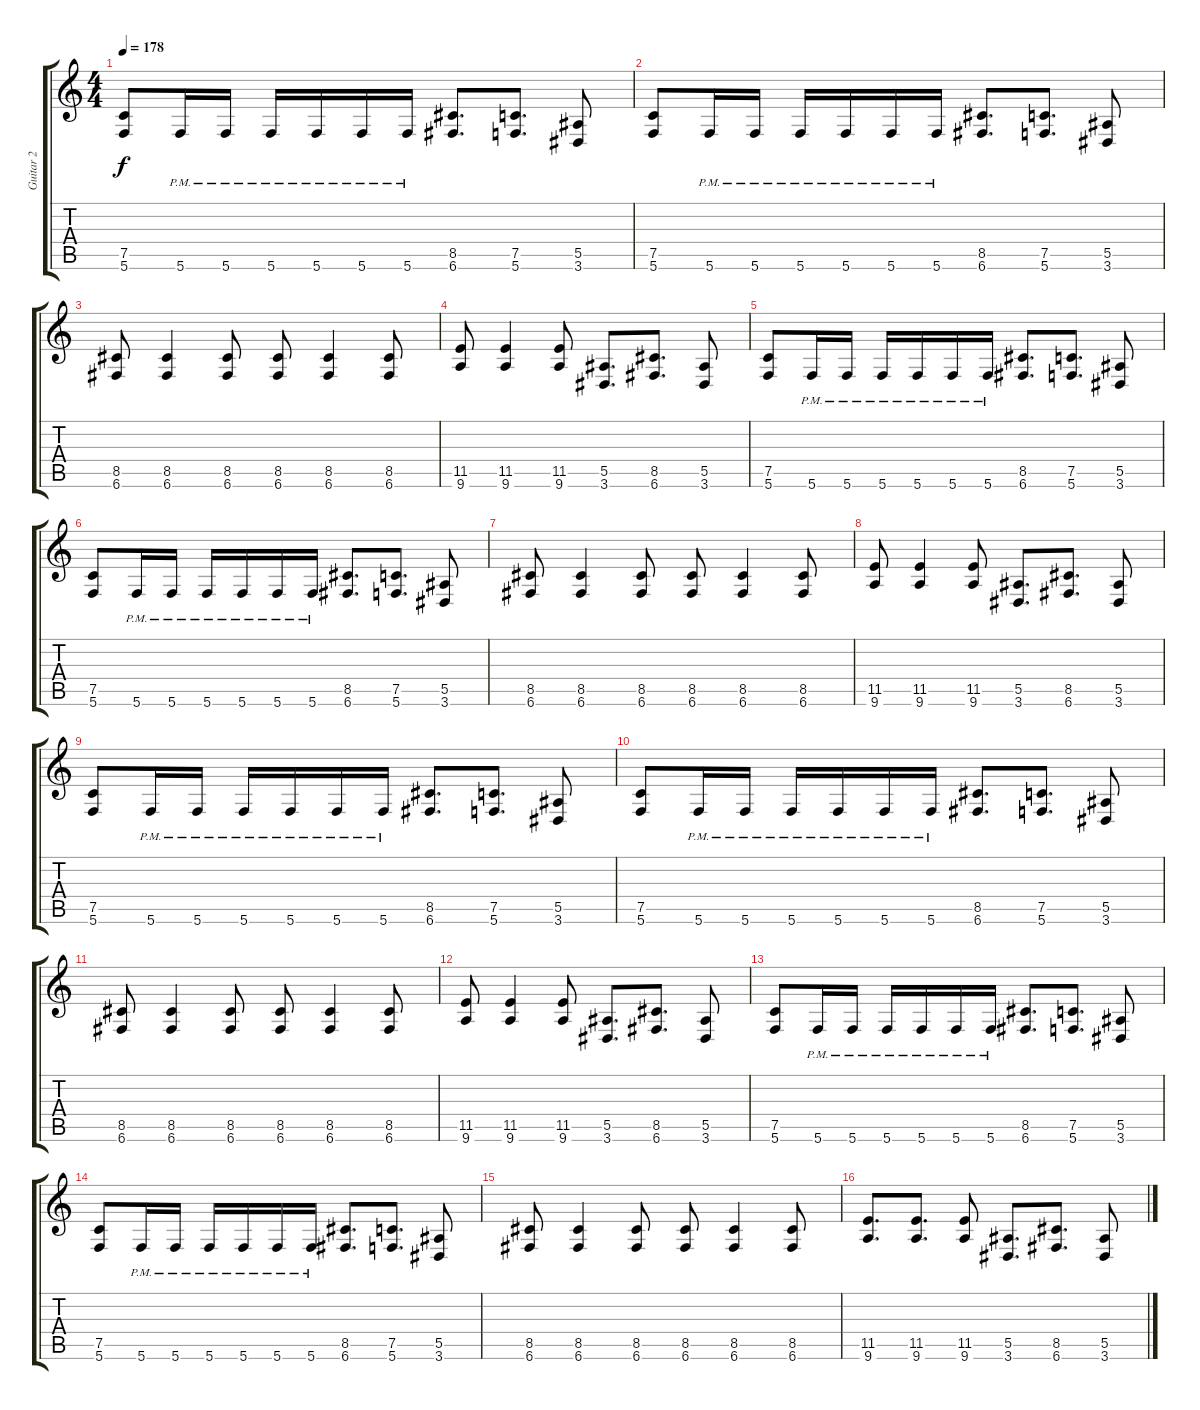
\track ("Guitar 2" "Guitar 2") {instrument distortionguitar}
\staff {score tabs}
\tuning (C4 G3 Eb3 Bb2 F2 C2) {hide}
\ts (4 4)
\tempo 178
\clef g2
\ks c
(7.5 5.6).8{dy f} 5.6{pm}.16 5.6{pm}.16 5.6{pm}.16 5.6{pm}.16 5.6{pm}.16 5.6{pm}.16 (8.5 6.6).8{d} (7.5 5.6).8{d} (5.5 3.6).8 |
(7.5 5.6).8 5.6{pm}.16 5.6{pm}.16 5.6{pm}.16 5.6{pm}.16 5.6{pm}.16 5.6{pm}.16 (8.5 6.6).8{d} (7.5 5.6).8{d} (5.5 3.6).8 |
(8.5 6.6).8 (8.5 6.6).4 (8.5 6.6).8 (8.5 6.6).8 (8.5 6.6).4 (8.5 6.6).8 |
(11.5 9.6).8 (11.5 9.6).4 (11.5 9.6).8 (5.5 3.6).8{d} (8.5 6.6).8{d} (5.5 3.6).8 |
(7.5 5.6).8 5.6{pm}.16 5.6{pm}.16 5.6{pm}.16 5.6{pm}.16 5.6{pm}.16 5.6{pm}.16 (8.5 6.6).8{d} (7.5 5.6).8{d} (5.5 3.6).8 |
(7.5 5.6).8 5.6{pm}.16 5.6{pm}.16 5.6{pm}.16 5.6{pm}.16 5.6{pm}.16 5.6{pm}.16 (8.5 6.6).8{d} (7.5 5.6).8{d} (5.5 3.6).8 |
(8.5 6.6).8 (8.5 6.6).4 (8.5 6.6).8 (8.5 6.6).8 (8.5 6.6).4 (8.5 6.6).8 |
(11.5 9.6).8 (11.5 9.6).4 (11.5 9.6).8 (5.5 3.6).8{d} (8.5 6.6).8{d} (5.5 3.6).8 |
(7.5 5.6).8 5.6{pm}.16 5.6{pm}.16 5.6{pm}.16 5.6{pm}.16 5.6{pm}.16 5.6{pm}.16 (8.5 6.6).8{d} (7.5 5.6).8{d} (5.5 3.6).8 |
(7.5 5.6).8 5.6{pm}.16 5.6{pm}.16 5.6{pm}.16 5.6{pm}.16 5.6{pm}.16 5.6{pm}.16 (8.5 6.6).8{d} (7.5 5.6).8{d} (5.5 3.6).8 |
(8.5 6.6).8 (8.5 6.6).4 (8.5 6.6).8 (8.5 6.6).8 (8.5 6.6).4 (8.5 6.6).8 |
(11.5 9.6).8 (11.5 9.6).4 (11.5 9.6).8 (5.5 3.6).8{d} (8.5 6.6).8{d} (5.5 3.6).8 |
(7.5 5.6).8 5.6{pm}.16 5.6{pm}.16 5.6{pm}.16 5.6{pm}.16 5.6{pm}.16 5.6{pm}.16 (8.5 6.6).8{d} (7.5 5.6).8{d} (5.5 3.6).8 |
(7.5 5.6).8 5.6{pm}.16 5.6{pm}.16 5.6{pm}.16 5.6{pm}.16 5.6{pm}.16 5.6{pm}.16 (8.5 6.6).8{d} (7.5 5.6).8{d} (5.5 3.6).8 |
(8.5 6.6).8 (8.5 6.6).4 (8.5 6.6).8 (8.5 6.6).8 (8.5 6.6).4 (8.5 6.6).8 |
(11.5 9.6).8{d} (11.5 9.6).8{d} (11.5 9.6).8 (5.5 3.6).8{d} (8.5 6.6).8{d} (5.5 3.6).8
